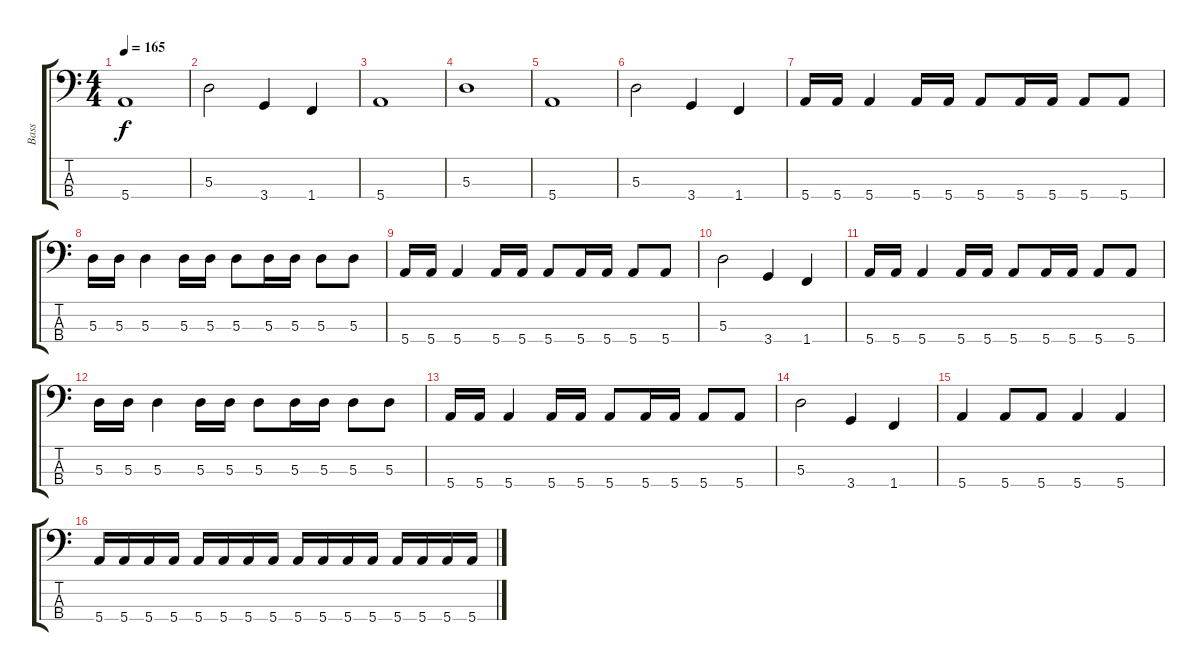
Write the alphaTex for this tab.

\track ("Bass" "Bass") {instrument electricbassfinger}
\staff {score tabs}
\tuning (G2 D2 A1 E1) {hide}
\ts (4 4)
\tempo 165
\clef f4
\ks c
5.4.1{dy f} |
5.3.2 3.4.4 1.4.4 |
5.4.1 |
5.3.1 |
5.4.1 |
5.3.2 3.4.4 1.4.4 |
5.4.16 5.4.16 5.4.4 5.4.16 5.4.16 5.4.8 5.4.16 5.4.16 5.4.8 5.4.8 |
5.3.16 5.3.16 5.3.4 5.3.16 5.3.16 5.3.8 5.3.16 5.3.16 5.3.8 5.3.8 |
5.4.16 5.4.16 5.4.4 5.4.16 5.4.16 5.4.8 5.4.16 5.4.16 5.4.8 5.4.8 |
5.3.2 3.4.4 1.4.4 |
5.4.16 5.4.16 5.4.4 5.4.16 5.4.16 5.4.8 5.4.16 5.4.16 5.4.8 5.4.8 |
5.3.16 5.3.16 5.3.4 5.3.16 5.3.16 5.3.8 5.3.16 5.3.16 5.3.8 5.3.8 |
5.4.16 5.4.16 5.4.4 5.4.16 5.4.16 5.4.8 5.4.16 5.4.16 5.4.8 5.4.8 |
5.3.2 3.4.4 1.4.4 |
5.4.4 5.4.8 5.4.8 5.4.4 5.4.4 |
5.4.16 5.4.16 5.4.16 5.4.16 5.4.16 5.4.16 5.4.16 5.4.16 5.4.16 5.4.16 5.4.16 5.4.16 5.4.16 5.4.16 5.4.16 5.4.16
